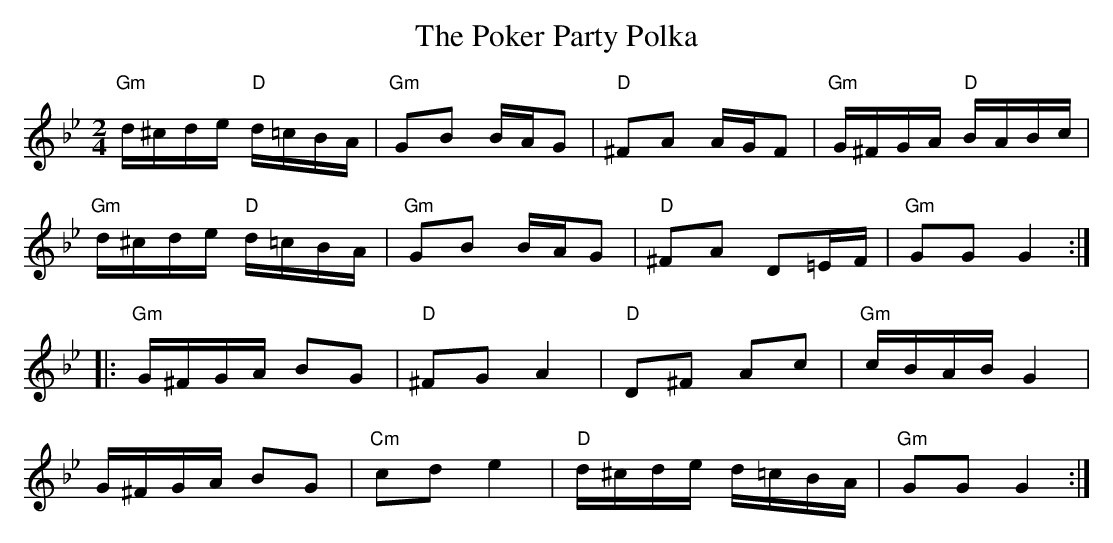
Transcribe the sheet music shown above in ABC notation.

X:1
T:The Poker Party Polka
M:2/4
L:1/4
K:Gm
"Gm"d/4^c/4d/4e/4 "D"d/4=c/4B/4A/4|"Gm"G/2B/2 B/4A/4G/2|"D"^F/2A/2 A/4G/4F/2|\
"Gm"G/4^F/4G/4A/4 "D"B/4A/4B/4c/4|
"Gm"d/4^c/4d/4e/4 "D"d/4=c/4B/4A/4|"Gm"G/2B/2 B/4A/4G/2|"D"^F/2A/2 D/2=E/4F/4|\
"Gm"G/2G/2 G:|
|:"Gm"G/4^F/4G/4A/4 B/2G/2|"D"^F/2G/2 A|"D"D/2^F/2 A/2c/2|"Gm"c/4B/4A/4B/4 G|
G/4^F/4G/4A/4 B/2G/2|"Cm"c/2d/2 e|"D"d/4^c/4d/4e/4 d/4=c/4B/4A/4|"Gm"G/2G/2 G\
:|
